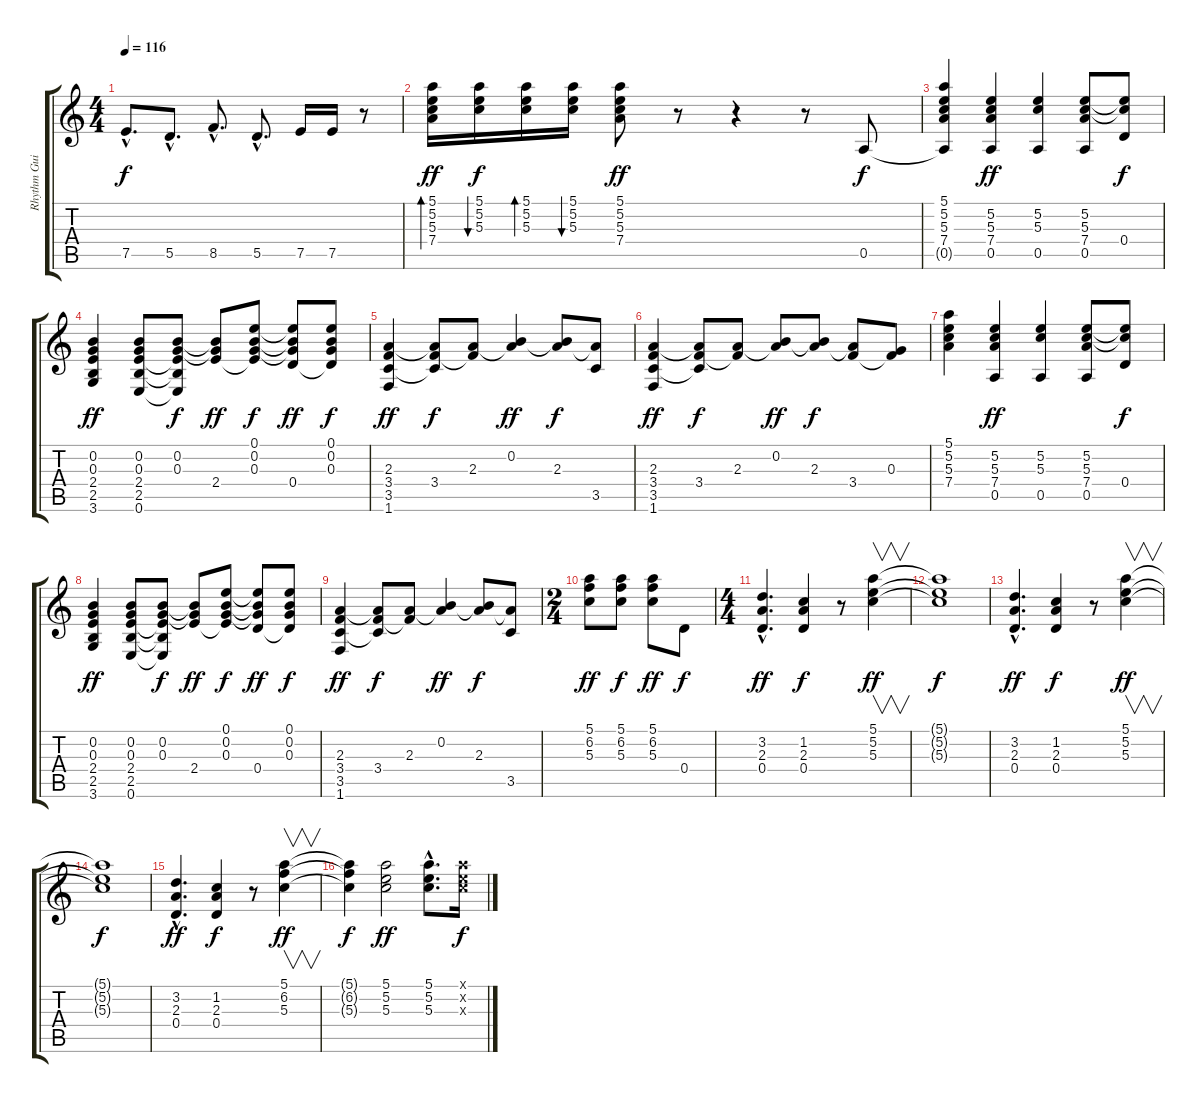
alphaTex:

\track ("Rhythm Guitar 1" "Rhythm Gui") {instrument distortionguitar}
\staff {score tabs}
\tuning (E4 B3 G3 D3 A2 E2) {hide}
\ts (4 4)
\tempo 116
\clef g2
\ks c
7.5{hac}.8{d dy f} 5.5{hac}.8{d} 8.5{hac}.8{d} 5.5{hac}.8{d} 7.5.16 7.5.16 r.8 |
(5.1 5.2 5.3 7.4).16{bd 30 dy ff} (5.1 5.2 5.3).16{bu 30 dy f} (5.1 5.2 5.3).16{bd 30} (5.1 5.2 5.3).16{bu 30} (5.1 5.2 5.3 7.4).8{dy ff} r.8 r.4 r.8 0.5.8{dy f} |
(5.1 5.2 5.3 7.4 0.5{t}).4 (5.2 5.3 7.4 0.5).4{dy ff} (5.2 5.3 0.5).4 (5.2 5.3 7.4 0.5).8 (5.2{t} 5.3{t} 0.4).8{dy f} |
(0.2 0.3 2.4 2.5 3.6).4{dy ff} (0.2 0.3 2.4 2.5 0.6).8 (0.2 0.3 2.4{t} 2.5{t} 0.6{t}).8{dy f} (0.2{t} 0.3{t} 2.4).8{dy ff} (0.1 0.2 0.3 2.4{t}).8{dy f} (0.1{t} 0.2{t} 0.3{t} 0.4).8{dy ff} (0.1 0.2 0.3 0.4{t}).8{dy f} |
(2.3 3.4 3.5 1.6).4{dy ff} (2.3{t} 3.4 3.5{t}).8{dy f} (2.3 3.4{t}).8 (0.2 2.3{t}).4{dy ff} (0.2{t} 2.3).8{dy f} (2.3{t} 3.5).8 |
(2.3 3.4 3.5 1.6).4{dy ff} (2.3{t} 3.4 3.5{t}).8{dy f} (2.3 3.4{t}).8 (0.2 2.3{t}).8{dy ff} (0.2{t} 2.3).8{dy f} (2.3{t} 3.4).8 (0.3 3.4{t}).8 |
(5.1 5.2 5.3 7.4).4 (5.2 5.3 7.4 0.5).4{dy ff} (5.2 5.3 0.5).4 (5.2 5.3 7.4 0.5).8 (5.2{t} 5.3{t} 0.4).8{dy f} |
(0.2 0.3 2.4 2.5 3.6).4{dy ff} (0.2 0.3 2.4 2.5 0.6).8 (0.2 0.3 2.4{t} 2.5{t} 0.6{t}).8{dy f} (0.2{t} 0.3{t} 2.4).8{dy ff} (0.1 0.2 0.3 2.4{t}).8{dy f} (0.1{t} 0.2{t} 0.3{t} 0.4).8{dy ff} (0.1 0.2 0.3 0.4{t}).8{dy f} |
(2.3 3.4 3.5 1.6).4{dy ff} (2.3{t} 3.4 3.5{t}).8{dy f} (2.3 3.4{t}).8 (0.2 2.3{t}).4{dy ff} (0.2{t} 2.3).8{dy f} (2.3{t} 3.5).8 |
\ts (2 4)
(5.1 6.2 5.3).8{dy ff} (5.1 6.2 5.3).8{dy f} (5.1 6.2 5.3).8{dy ff} 0.4.8{dy f} |
\ts (4 4)
(3.2{hac} 2.3{hac} 0.4{hac}).4{d dy ff} (1.2 2.3 0.4).4{dy f} r.8 (5.1 5.2 5.3).4{v dy ff} |
(5.1{t} 5.2{t} 5.3{t}).1{dy f} |
(3.2{hac} 2.3{hac} 0.4{hac}).4{d dy ff} (1.2 2.3 0.4).4{dy f} r.8 (5.1 5.2 5.3).4{v dy ff} |
(5.1{t} 5.2{t} 5.3{t}).1{dy f} |
(3.2{hac} 2.3{hac} 0.4{hac}).4{d dy ff} (1.2 2.3 0.4).4{dy f} r.8 (5.1 6.2 5.3).4{v dy ff} |
(5.1{t} 6.2{t} 5.3{t}).4{dy f} (5.1 5.2 5.3).2{dy ff} (5.1{hac} 5.2{hac} 5.3{hac}).8{d} (5.1{x} 5.2{x} 5.3{x}).16{dy f}
